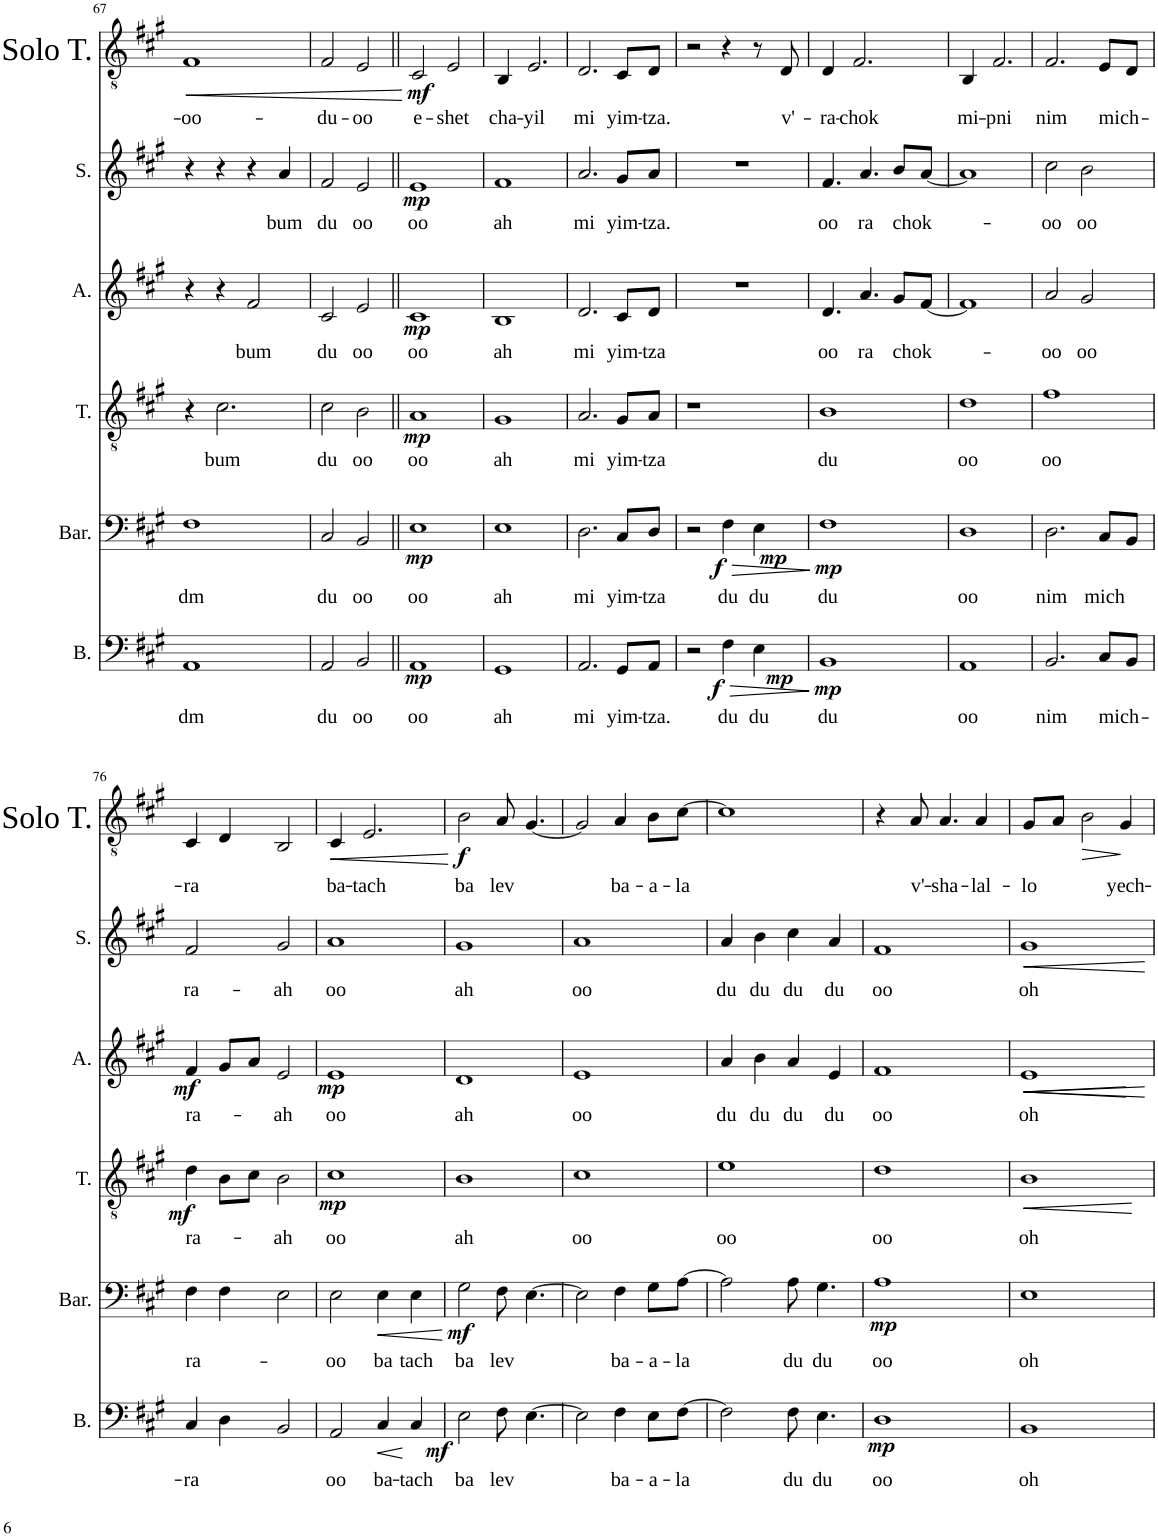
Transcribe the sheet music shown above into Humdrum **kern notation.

**kern	**text	**dynam	**kern	**text	**dynam	**kern	**text	**dynam	**kern	**text	**dynam	**kern	**text	**dynam	**kern	**text	**dynam
*part6	*part6	*part6	*part5	*part5	*part5	*part4	*part4	*part4	*part3	*part3	*part3	*part2	*part2	*part2	*part1	*part1	*part1
*staff6	*staff6	*staff6	*staff5	*staff5	*staff5	*staff4	*staff4	*staff4	*staff3	*staff3	*staff3	*staff2	*staff2	*staff2	*staff1	*staff1	*staff1
*I"Bass	*	*	*I"Baritone	*	*	*I"Tenor	*	*	*I"Alto	*	*	*I"Soprano	*	*	*I"Solo Tenor	*	*
*I'B.	*	*	*I'Bar.	*	*	*I'T.	*	*	*I'A.	*	*	*I'S.	*	*	*I'Solo T.	*	*
!!LO:PB:g=z
*clefF4	*	*	*clefF4	*	*	*clefGv2	*	*	*clefG2	*	*	*clefG2	*	*	*clefGv2	*	*
*k[f#c#g#]	*	*	*k[f#c#g#]	*	*	*k[f#c#g#]	*	*	*k[f#c#g#]	*	*	*k[f#c#g#]	*	*	*k[f#c#g#]	*	*
*M4/4	*	*	*M4/4	*	*	*M4/4	*	*	*M4/4	*	*	*M4/4	*	*	*M4/4	*	*
*met(c|)	*	*	*met(c|)	*	*	*met(c|)	*	*	*met(c|)	*	*	*met(c|)	*	*	*met(c|)	*	*
=67	=67	=67	=67	=67	=67	=67	=67	=67	=67	=67	=67	=67	=67	=67	=67	=67	=67
!	!LO:LY:b	!	!	!LO:LY:b	!	!	!	!	!	!	!	!	!	!	!	!LO:LY:b	!LO:HP:b
1AA	dm	.	1F#	dm	.	4r	.	.	4r	.	.	4r	.	.	1F#	-oo-	<
!	!	!	!	!	!	!	!LO:LY:b	!	!	!	!	!	!	!	!	!	!
.	.	.	.	.	.	2.c#\	bum	.	4r	.	.	4r	.	.	.	.	.
!	!	!	!	!	!	!	!	!	!	!LO:LY:b	!	!	!	!	!	!	!
.	.	.	.	.	.	.	.	.	2f#/	bum	.	4r	.	.	.	.	.
!	!	!	!	!	!	!	!	!	!	!	!	!	!LO:LY:b	!	!	!	!
.	.	.	.	.	.	.	.	.	.	.	.	4a/	bum	.	.	.	.
=68	=68	=68	=68	=68	=68	=68	=68	=68	=68	=68	=68	=68	=68	=68	=68	=68	=68
!	!LO:LY:b	!	!	!LO:LY:b	!	!	!LO:LY:b	!	!	!LO:LY:b	!	!	!LO:LY:b	!	!	!LO:LY:b	!
2AA/	du	.	2C#/	du	.	2c#\	du	.	2c#/	du	.	2f#/	du	.	2F#/	-du-	.
!	!LO:LY:b	!	!	!LO:LY:b	!	!	!LO:LY:b	!	!	!LO:LY:b	!	!	!LO:LY:b	!	!	!LO:LY:b	!
2BB/	oo	.	2BB/	oo	.	2B\	oo	.	2e/	oo	.	2e/	oo	.	2E/	-oo	.
.	.	.	.	.	.	.	.	.	.	.	.	.	.	.	.	.	[
=69||	=69||	=69||	=69||	=69||	=69||	=69||	=69||	=69||	=69||	=69||	=69||	=69||	=69||	=69||	=69||	=69||	=69||
!	!LO:LY:b	!LO:DY:b	!	!LO:LY:b	!LO:DY:b	!	!LO:LY:b	!LO:DY:b	!	!LO:LY:b	!LO:DY:b	!	!LO:LY:b	!LO:DY:b	!	!LO:LY:b	!LO:DY:b
1AA	oo	mp	1E	oo	mp	1A	oo	mp	1c#	oo	mp	1e	oo	mp	2C#/	e-	mf
!	!	!	!	!	!	!	!	!	!	!	!	!	!	!	!	!LO:LY:b	!
.	.	.	.	.	.	.	.	.	.	.	.	.	.	.	2E/	-shet	.
=70	=70	=70	=70	=70	=70	=70	=70	=70	=70	=70	=70	=70	=70	=70	=70	=70	=70
!	!LO:LY:b	!	!	!LO:LY:b	!	!	!LO:LY:b	!	!	!LO:LY:b	!	!	!LO:LY:b	!	!	!LO:LY:b	!
1GG#	ah	.	1E	ah	.	1G#	ah	.	1B	ah	.	1f#	ah	.	4BB/	cha-	.
!	!	!	!	!	!	!	!	!	!	!	!	!	!	!	!	!LO:LY:b	!
.	.	.	.	.	.	.	.	.	.	.	.	.	.	.	2.E/	-yil	.
=71	=71	=71	=71	=71	=71	=71	=71	=71	=71	=71	=71	=71	=71	=71	=71	=71	=71
!	!LO:LY:b	!	!	!LO:LY:b	!	!	!LO:LY:b	!	!	!LO:LY:b	!	!	!LO:LY:b	!	!	!LO:LY:b	!
2.AA/	mi	.	2.D\	mi	.	2.A/	mi	.	2.d/	mi	.	2.a/	mi	.	2.D/	mi	.
!	!LO:LY:b	!	!	!LO:LY:b	!	!	!LO:LY:b	!	!	!LO:LY:b	!	!	!LO:LY:b	!	!	!LO:LY:b	!
8GG#/L	yim-	.	8C#/L	yim-	.	8G#/L	yim-	.	8c#/L	yim-	.	8g#/L	yim-	.	8C#/L	yim-	.
!	!LO:LY:b	!	!	!LO:LY:b	!	!	!LO:LY:b	!	!	!LO:LY:b	!	!	!LO:LY:b	!	!	!LO:LY:b	!
8AA/J	-tza.	.	8D/J	-tza	.	8A/J	-tza	.	8d/J	-tza	.	8a/J	-tza.	.	8D/J	-tza.	.
=72	=72	=72	=72	=72	=72	=72	=72	=72	=72	=72	=72	=72	=72	=72	=72	=72	=72
2r	.	.	2r	.	.	1r	.	.	1r	.	.	1r	.	.	2r	.	.
!	!LO:LY:b	!LO:HP:b	!	!LO:LY:b	!LO:HP:b	!	!	!	!	!	!	!	!	!	!	!	!
!	!	!LO:DY:n=1:b	!	!	!LO:DY:n=1:b	!	!	!	!	!	!	!	!	!	!	!	!
4F#\	du	> f	4F#\	du	> f	.	.	.	.	.	.	.	.	.	4r	.	.
!	!LO:LY:b	!LO:DY:n=2:b	!	!LO:LY:b	!LO:DY:n=2:b	!	!	!	!	!	!	!	!	!	!	!	!
4E\	du	mp	4E\	du	mp	.	.	.	.	.	.	.	.	.	8r	.	.
!	!	!	!	!	!	!	!	!	!	!	!	!	!	!	!	!LO:LY:b	!
.	.	.	.	.	.	.	.	.	.	.	.	.	.	.	8D/	v'-	.
.	.	]	.	.	]	.	.	.	.	.	.	.	.	.	.	.	.
=73	=73	=73	=73	=73	=73	=73	=73	=73	=73	=73	=73	=73	=73	=73	=73	=73	=73
!	!LO:LY:b	!LO:DY:b	!	!LO:LY:b	!LO:DY:b	!	!LO:LY:b	!	!	!LO:LY:b	!	!	!LO:LY:b	!	!	!LO:LY:b	!
1BB	du	mp	1F#	du	mp	1B	du	.	4.d/	oo	.	4.f#/	oo	.	4D/	-ra-	.
!	!	!	!	!	!	!	!	!	!	!	!	!	!	!	!	!LO:LY:b	!
.	.	.	.	.	.	.	.	.	.	.	.	.	.	.	2.F#/	-chok	.
!	!	!	!	!	!	!	!	!	!	!LO:LY:b	!	!	!LO:LY:b	!	!	!	!
.	.	.	.	.	.	.	.	.	4.a/	ra	.	4.a/	ra	.	.	.	.
!	!	!	!	!	!	!	!	!	!	!LO:LY:b	!	!	!LO:LY:b	!	!	!	!
.	.	.	.	.	.	.	.	.	8g#/L	chok-	.	8b/L	chok-	.	.	.	.
.	.	.	.	.	.	.	.	.	[8f#/J	.	.	[8a/J	.	.	.	.	.
=74	=74	=74	=74	=74	=74	=74	=74	=74	=74	=74	=74	=74	=74	=74	=74	=74	=74
!	!LO:LY:b	!	!	!LO:LY:b	!	!	!LO:LY:b	!	!	!	!	!	!	!	!	!LO:LY:b	!
1AA	oo	.	1D	oo	.	1d	oo	.	1f#]	.	.	1a]	.	.	4BB/	mi-	.
!	!	!	!	!	!	!	!	!	!	!	!	!	!	!	!	!LO:LY:b	!
.	.	.	.	.	.	.	.	.	.	.	.	.	.	.	2.F#/	-pni	.
=75	=75	=75	=75	=75	=75	=75	=75	=75	=75	=75	=75	=75	=75	=75	=75	=75	=75
!	!LO:LY:b	!	!	!LO:LY:b	!	!	!LO:LY:b	!	!	!LO:LY:b	!	!	!LO:LY:b	!	!	!LO:LY:b	!
2.BB/	nim	.	2.D\	nim	.	1f#	oo	.	2a/	oo	.	2cc#\	oo	.	2.F#/	nim	.
!	!	!	!	!	!	!	!	!	!	!LO:LY:b	!	!	!LO:LY:b	!	!	!	!
.	.	.	.	.	.	.	.	.	2g#/	oo	.	2b\	oo	.	.	.	.
!	!LO:LY:b	!	!	!LO:LY:b	!	!	!	!	!	!	!	!	!	!	!	!LO:LY:b	!
8C#/L	mich-	.	8C#/L	mich	.	.	.	.	.	.	.	.	.	.	8E/L	mich-	.
8BB/J	.	.	8BB/J	.	.	.	.	.	.	.	.	.	.	.	8D/J	.	.
!!LO:LB:g=z
=76	=76	=76	=76	=76	=76	=76	=76	=76	=76	=76	=76	=76	=76	=76	=76	=76	=76
!	!LO:LY:b	!	!	!LO:LY:b	!	!	!LO:LY:b	!LO:DY:b	!	!LO:LY:b	!LO:DY:b	!	!LO:LY:b	!	!	!LO:LY:b	!
4C#/	-ra	.	4F#\	ra-	.	4d\	ra-	mf	4f#/	ra-	mf	2f#/	ra-	.	4C#/	-ra	.
4D\	.	.	4F#\	.	.	8B\L	.	.	8g#/L	.	.	.	.	.	4D/	.	.
.	.	.	.	.	.	8c#\J	.	.	8a/J	.	.	.	.	.	.	.	.
!	!	!	!	!	!	!	!LO:LY:b	!	!	!LO:LY:b	!	!	!LO:LY:b	!	!	!	!
2BB/	.	.	2E\	.	.	2B\	ah	.	2e/	ah	.	2g#/	-ah	.	2BB/	.	.
=77	=77	=77	=77	=77	=77	=77	=77	=77	=77	=77	=77	=77	=77	=77	=77	=77	=77
!	!LO:LY:b	!	!	!LO:LY:b	!	!	!LO:LY:b	!LO:DY:b	!	!LO:LY:b	!LO:DY:b	!	!LO:LY:b	!	!	!LO:LY:b	!LO:HP:b
2AA/	oo	.	2E\	oo	.	1c#	oo	mp	1e	oo	mp	1a	oo	.	4C#/	ba-	<
!	!	!	!	!	!	!	!	!	!	!	!	!	!	!	!	!LO:LY:b	!
.	.	.	.	.	.	.	.	.	.	.	.	.	.	.	2.E/	-tach	.
!	!LO:LY:b	!LO:HP:b	!	!LO:LY:b	!LO:HP:b	!	!	!	!	!	!	!	!	!	!	!	!
4C#/	ba-	<	4E\	ba	<	.	.	.	.	.	.	.	.	.	.	.	.
!	!LO:LY:b	!	!	!LO:LY:b	!	!	!	!	!	!	!	!	!	!	!	!	!
4C#/	-tach	.	4E\	tach	.	.	.	.	.	.	.	.	.	.	.	.	.
.	.	[	.	.	[	.	.	.	.	.	.	.	.	.	.	.	[
=78	=78	=78	=78	=78	=78	=78	=78	=78	=78	=78	=78	=78	=78	=78	=78	=78	=78
!	!LO:LY:b	!LO:DY:b	!	!LO:LY:b	!LO:DY:b	!	!LO:LY:b	!	!	!LO:LY:b	!	!	!LO:LY:b	!	!	!LO:LY:b	!LO:DY:b
2E\	ba	mf	2G#\	ba	mf	1B	ah	.	1d	ah	.	1g#	ah	.	2B\	ba	f
!	!LO:LY:b	!	!	!LO:LY:b	!	!	!	!	!	!	!	!	!	!	!	!LO:LY:b	!
8F#\	lev	.	8F#\	lev	.	.	.	.	.	.	.	.	.	.	8A/	lev	.
[4.E\	.	.	[4.E\	.	.	.	.	.	.	.	.	.	.	.	[4.G#/	.	.
=79	=79	=79	=79	=79	=79	=79	=79	=79	=79	=79	=79	=79	=79	=79	=79	=79	=79
!	!	!	!	!	!	!	!LO:LY:b	!	!	!LO:LY:b	!	!	!LO:LY:b	!	!	!	!
2E\]	.	.	2E\]	.	.	1c#	oo	.	1e	oo	.	1a	oo	.	2G#/]	.	.
!	!LO:LY:b	!	!	!LO:LY:b	!	!	!	!	!	!	!	!	!	!	!	!LO:LY:b	!
4F#\	ba-	.	4F#\	ba-	.	.	.	.	.	.	.	.	.	.	4A/	ba-	.
!	!LO:LY:b	!	!	!LO:LY:b	!	!	!	!	!	!	!	!	!	!	!	!LO:LY:b	!
8E\L	-a-	.	8G#\L	-a-	.	.	.	.	.	.	.	.	.	.	8B\L	-a-	.
!	!LO:LY:b	!	!	!LO:LY:b	!	!	!	!	!	!	!	!	!	!	!	!LO:LY:b	!
[8F#\J	-la	.	[8A\J	-la	.	.	.	.	.	.	.	.	.	.	[8c#\J	-la	.
=80	=80	=80	=80	=80	=80	=80	=80	=80	=80	=80	=80	=80	=80	=80	=80	=80	=80
!	!	!	!	!	!	!	!LO:LY:b	!	!	!LO:LY:b	!	!	!LO:LY:b	!	!	!	!
2F#\]	.	.	2A\]	.	.	1e	oo	.	4a/	du	.	4a/	du	.	1c#]	.	.
!	!	!	!	!	!	!	!	!	!	!LO:LY:b	!	!	!LO:LY:b	!	!	!	!
.	.	.	.	.	.	.	.	.	4b\	du	.	4b\	du	.	.	.	.
!	!LO:LY:b	!	!	!LO:LY:b	!	!	!	!	!	!LO:LY:b	!	!	!LO:LY:b	!	!	!	!
8F#\	du	.	8A\	du	.	.	.	.	4a/	du	.	4cc#\	du	.	.	.	.
!	!LO:LY:b	!	!	!LO:LY:b	!	!	!	!	!	!	!	!	!	!	!	!	!
4.E\	du	.	4.G#\	du	.	.	.	.	.	.	.	.	.	.	.	.	.
!	!	!	!	!	!	!	!	!	!	!LO:LY:b	!	!	!LO:LY:b	!	!	!	!
.	.	.	.	.	.	.	.	.	4e/	du	.	4a/	du	.	.	.	.
=81	=81	=81	=81	=81	=81	=81	=81	=81	=81	=81	=81	=81	=81	=81	=81	=81	=81
!	!LO:LY:b	!LO:DY:b	!	!LO:LY:b	!LO:DY:b	!	!LO:LY:b	!	!	!LO:LY:b	!	!	!LO:LY:b	!	!	!	!
1D	oo	mp	1A	oo	mp	1d	oo	.	1f#	oo	.	1f#	oo	.	4r	.	.
!	!	!	!	!	!	!	!	!	!	!	!	!	!	!	!	!LO:LY:b	!
.	.	.	.	.	.	.	.	.	.	.	.	.	.	.	8A/	v'-	.
!	!	!	!	!	!	!	!	!	!	!	!	!	!	!	!	!LO:LY:b	!
.	.	.	.	.	.	.	.	.	.	.	.	.	.	.	4.A/	-sha-	.
!	!	!	!	!	!	!	!	!	!	!	!	!	!	!	!	!LO:LY:b	!
.	.	.	.	.	.	.	.	.	.	.	.	.	.	.	4A/	-lal-	.
=82	=82	=82	=82	=82	=82	=82	=82	=82	=82	=82	=82	=82	=82	=82	=82	=82	=82
!	!LO:LY:b	!	!	!LO:LY:b	!	!	!LO:LY:b	!LO:HP:b	!	!LO:LY:b	!LO:HP:b	!	!LO:LY:b	!LO:HP:b	!	!LO:LY:b	!
1BB	oh	.	1E	oh	.	1B	oh	<	1e	oh	<	1g#	oh	<	8G#/L	-lo	.
.	.	.	.	.	.	.	.	.	.	.	.	.	.	.	8A/J	.	.
!	!	!	!	!	!	!	!	!	!	!	!	!	!	!	!	!	!LO:HP:b
.	.	.	.	.	.	.	.	.	.	.	.	.	.	.	2B\	.	>
!	!	!	!	!	!	!	!	!	!	!	!	!	!	!	!	!LO:LY:b	!
.	.	.	.	.	.	.	.	.	.	.	.	.	.	.	4G#/	yech-	.
.	.	.	.	.	.	.	.	[	.	.	[	.	.	[	.	.	]
=	=	=	=	=	=	=	=	=	=	=	=	=	=	=	=	=	=
*-	*-	*-	*-	*-	*-	*-	*-	*-	*-	*-	*-	*-	*-	*-	*-	*-	*-
